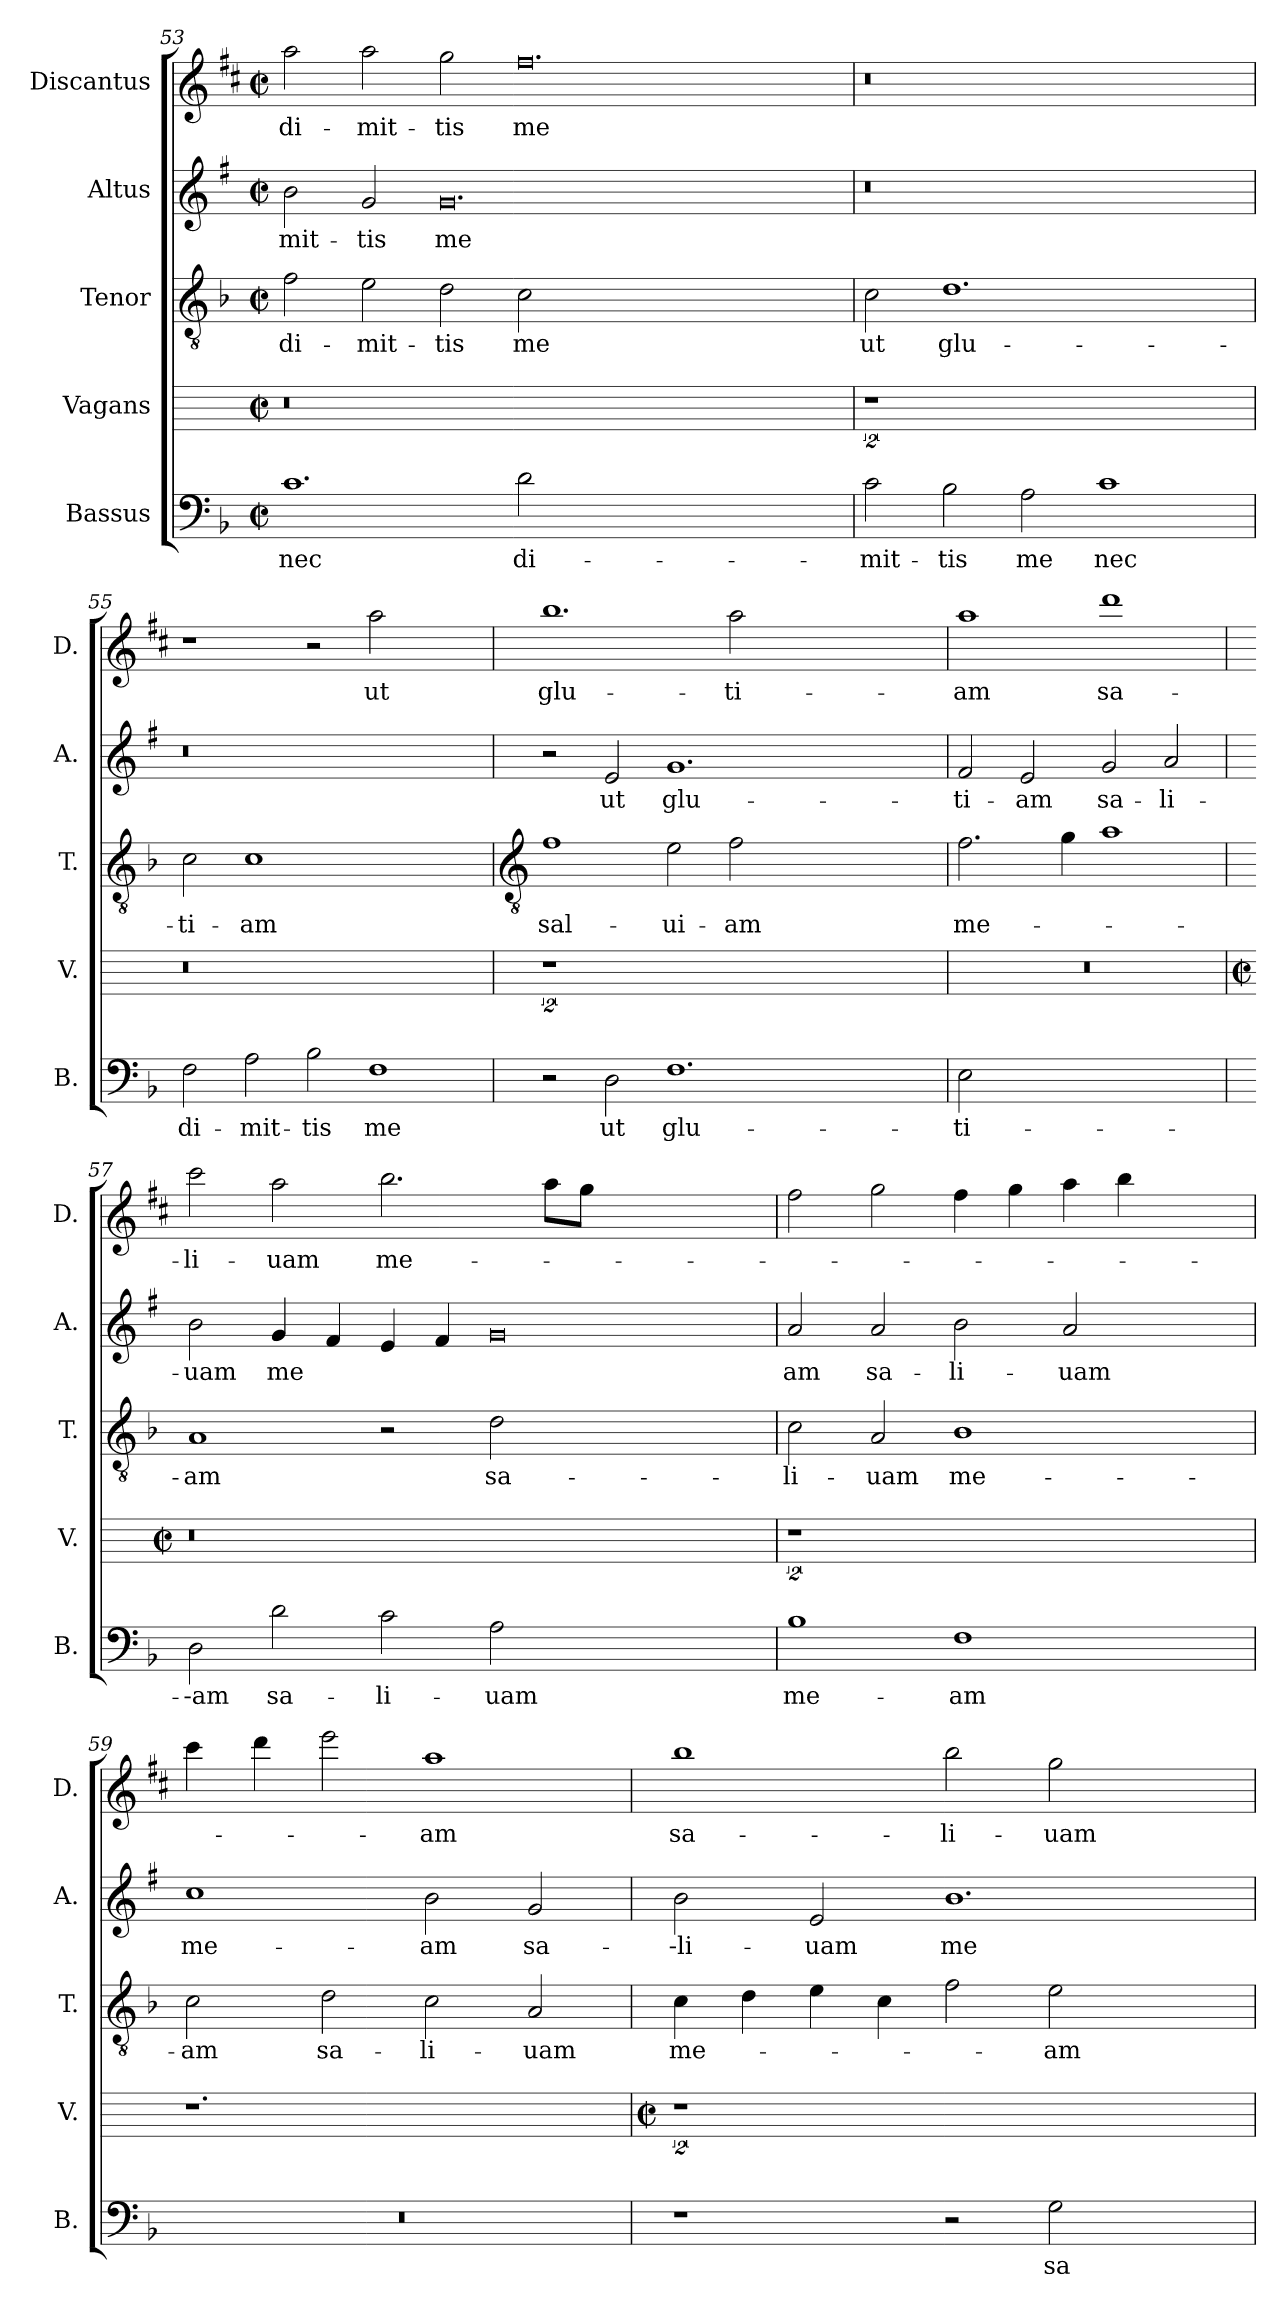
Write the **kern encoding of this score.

**kern	**text	**kern	**kern	**text	**kern	**text	**kern	**text
*part5	*part5	*part4	*part3	*part3	*part2	*part2	*part1	*part1
*staff5	*staff5	*staff4	*staff3	*staff3	*staff2	*staff2	*staff1	*staff1
*I"Bassus	*	*I"Vagans	*I"Tenor	*	*I"Altus	*	*I"Discantus	*
*I'B.	*	*I'V.	*I'T.	*	*I'A.	*	*I'D.	*
!!LO:LB:g=z
*clefF4	*	*	*clefGv2	*	*clefG2	*	*clefG2	*
*	*	*	*	*	*ITrd1c2	*	*ITrd5c9	*
*k[b-]	*	*	*k[b-]	*	*k[b-]	*	*k[b-]	*
*F:	*	*	*F:	*	*F:	*	*F:	*
*M4/2	*	*M4/2	*M4/2	*	*M4/2	*	*M4/2	*
*met(c|)	*	*met(c|)	*met(c|)	*	*met(c|)	*	*met(c|)	*
=53	=53	=53	=53	=53	=53	=53	=53	=53
!	!LO:LY:b	!	!	!LO:LY:b	!	!LO:LY:b	!	!LO:LY:b
1.c	nec	0r	2f	di-	2a	-mit-	2cc	di-
!	!	!	!	!LO:LY:b	!	!LO:LY:b	!	!LO:LY:b
.	.	.	2e	-mit-	2f	-tis	2cc	-mit-
!	!	!	!	!LO:LY:b	!	!LO:LY:b	!	!LO:LY:b
.	.	.	2d	-tis	0.f	me	2b-	-tis
!	!LO:LY:b	!	!	!LO:LY:b	!	!	!	!LO:LY:b
2d	di-	.	2c	me	.	.	0.a	me
0ryy	.	0ryy	0ryy	.	.	.	.	.
2ryy	.	2ryy	2ryy	.	2ryy	.	.	.
=54	=54	=54	=54	=54	=54	=54	=54	=54
!	!LO:LY:b	!	!	!LO:LY:b	!	!	!	!
2c	-mit-	2%5r	2c	ut	0r	.	0r	.
!	!LO:LY:b	!	!	!LO:LY:b	!	!	!	!
2B-	-tis	.	1.d	glu-	.	.	.	.
!	!LO:LY:b	!	!	!	!	!	!	!
2A	me	.	.	.	.	.	.	.
!	!LO:LY:b	!	!	!	!	!	!	!
1c	nec	.	.	.	.	.	.	.
.	.	.	2ryy	.	2ryy	.	2ryy	.
!!LO:LB:g=z
=55	=55	=55	=55	=55	=55	=55	=55	=55
!	!LO:LY:b	!	!	!LO:LY:b	!	!	!	!
2F	di-	0r	2c	-ti-	0r	.	1r	.
!	!LO:LY:b	!	!	!LO:LY:b	!	!	!	!
2A	-mit-	.	1c	-am	.	.	.	.
!	!LO:LY:b	!	!	!	!	!	!	!
2B-	-tis	.	.	.	.	.	2r	.
!	!LO:LY:b	!	!	!	!	!	!	!LO:LY:b
1F	me	.	1ryy	.	.	.	2cc	ut
.	.	2ryy	.	.	2ryy	.	2ryy	.
!!LO:LB:g=z
=56	=56	=56	=56	=56	=56	=56	=56	=56
*	*	*	*clefGv2	*	*	*	*	*
!	!	!	!	!LO:LY:b	!	!	!	!LO:LY:b
2r	.	2%7r	1f	sal-	2r	.	1.dd	glu-
!	!LO:LY:b	!	!	!	!	!LO:LY:b	!	!
2D	ut	.	.	.	2d	ut	.	.
!	!LO:LY:b	!	!	!LO:LY:b	!	!LO:LY:b	!	!
1.F	glu-	.	2e	-ui-	1.f	glu-	.	.
!	!	!	!	!LO:LY:b	!	!	!	!LO:LY:b
.	.	.	2f	-am	.	.	2cc	-ti-
.	.	.	1.ryy	.	.	.	1.ryy	.
1ryy	.	.	.	.	1ryy	.	.	.
=56A	=56A	=56A	=56A	=56A	=56A	=56A	=56A	=56A
!	!LO:LY:b	!	!	!LO:LY:b	!	!LO:LY:b	!	!LO:LY:b
2E	-ti-	0r	2.f	me-	2e	-ti-	1cc	-am
!	!	!	!	!	!	!LO:LY:b	!	!
1.ryy	.	.	.	.	2d	-am	.	.
.	.	.	4g	.	.	.	.	.
!	!	!	!	!	!	!LO:LY:b	!	!LO:LY:b
.	.	.	1a	.	2f	sa-	1ff	sa-
!	!	!	!	!	!	!LO:LY:b	!	!
.	.	.	.	.	2g	-li-	.	.
!!LO:LB:g=z
=57A	=57A	=57A	=57A	=57A	=57A	=57A	=57A	=57A
*	*	*M4/2	*	*	*	*	*	*
*	*	*met(c|)	*	*	*	*	*	*
!	!LO:LY:b	!	!	!LO:LY:b	!	!LO:LY:b	!	!LO:LY:b
2D	--am	0r	1A	-am	2a	-uam	2ee	-li-
!	!LO:LY:b	!	!	!	!	!LO:LY:b	!	!LO:LY:b
2d	sa-	.	.	.	4f	me	2cc	-uam
.	.	.	.	.	4e	.	.	.
!	!LO:LY:b	!	!	!	!	!	!	!LO:LY:b
2c	-li-	.	2r	.	4d	.	2.dd	me-
.	.	.	.	.	4e	.	.	.
!	!LO:LY:b	!	!	!LO:LY:b	!	!	!	!
2A	-uam	.	2d	sa-	0f	.	.	.
.	.	.	.	.	.	.	8ccL	.
.	.	.	.	.	.	.	8b-J	.
1.ryy	.	1.ryy	1.ryy	.	.	.	1.ryy	.
=58A	=58A	=58A	=58A	=58A	=58A	=58A	=58A	=58A
!	!LO:LY:b	!	!	!LO:LY:b	!	!LO:LY:b	!	!
1B-	me-	2%5r	2c	-li-	2g	am	2a	.
!	!	!	!	!LO:LY:b	!	!LO:LY:b	!	!
.	.	.	2A	-uam	2g	sa-	2b-	.
!	!LO:LY:b	!	!	!LO:LY:b	!	!LO:LY:b	!	!
1F	-am	.	1B-	me-	2a	-li-	4a	.
.	.	.	.	.	.	.	4b-	.
!	!	!	!	!	!	!LO:LY:b	!	!
.	.	.	.	.	2g	-uam	4cc	.
.	.	.	.	.	.	.	4dd	.
2ryy	.	.	2ryy	.	2ryy	.	2ryy	.
!!LO:LB:g=z
=59	=59	=59	=59	=59	=59	=59	=59	=59
!	!	!	!	!LO:LY:b	!	!LO:LY:b	!	!
0r	.	1.r	2c	-am	1b-	me-	4ee	.
.	.	.	.	.	.	.	4ff	.
!	!	!	!	!LO:LY:b	!	!	!	!
.	.	.	2d	sa-	.	.	2gg	.
!	!	!	!	!LO:LY:b	!	!LO:LY:b	!	!LO:LY:b
.	.	.	2c	-li-	2a	-am	1cc	-am
!	!	!	!	!LO:LY:b	!	!LO:LY:b	!	!
.	.	2ryy	2A	-uam	2f	sa-	.	.
!!LO:LB:g=z
=60	=60	=60	=60	=60	=60	=60	=60	=60
*	*	*M4/2	*	*	*	*	*	*
*	*	*met(c|)	*	*	*	*	*	*
!	!	!	!	!LO:LY:b	!	!LO:LY:b	!	!LO:LY:b
1r	.	2%5r	4c	me-	2a	--li-	1dd	sa-
.	.	.	4d	.	.	.	.	.
!	!	!	!	!	!	!LO:LY:b	!	!
.	.	.	4e	.	2d	-uam	.	.
.	.	.	4c	.	.	.	.	.
!	!	!	!	!	!	!LO:LY:b	!	!LO:LY:b
2r	.	.	2f	.	1.a	me-	2dd	-li-
!	!LO:LY:b	!	!	!LO:LY:b	!	!	!	!LO:LY:b
2G	sa-	.	2e	-am	.	.	2b-	-uam
2ryy	.	.	2ryy	.	.	.	2ryy	.
=	=	=	=	=	=	=	=	=
*-	*-	*-	*-	*-	*-	*-	*-	*-
